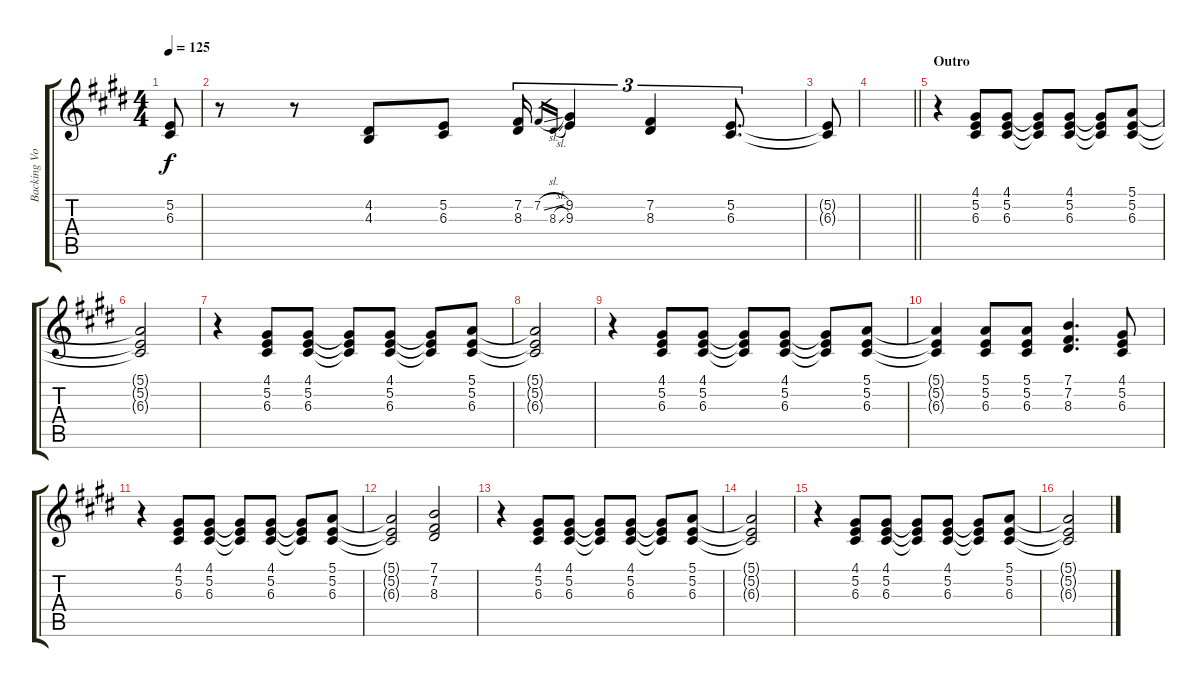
\track ("Backing Vocals" "Backing Vo") {instrument choiraahs}
\staff {score tabs}
\tuning (E4 B3 G3 D3 A2 E2) {hide}
\ts (4 4)
\tempo 125
\clef g2
\ks c#minor
(5.2{t} 6.3{t}).8{dy f} |
r.8 r.8 (4.2 4.3).8 (5.2 6.3).8 (7.2 8.3).16{tu (3 2)} 7.2{sl}.16{gr} 8.3{sl}.16{gr} (9.2 9.3).4{tu (3 2)} (7.2 8.3).4{tu (3 2)} (5.2 6.3).8{d tu (3 2)} |
(5.2{t} 6.3{t}).8 |
\barLineRight lightlight
|
\section ("" "Outro")
r.4{volume 8} (4.1 5.2 6.3).8 (4.1 5.2 6.3).8 (4.1{t} 5.2{t} 6.3{t}).8 (4.1 5.2 6.3).8 (4.1{t} 5.2{t} 6.3{t}).8 (5.1 5.2 6.3).8 |
(5.1{t} 5.2{t} 6.3{t}).2 |
r.4 (4.1 5.2 6.3).8 (4.1 5.2 6.3).8 (4.1{t} 5.2{t} 6.3{t}).8 (4.1 5.2 6.3).8 (4.1{t} 5.2{t} 6.3{t}).8 (5.1 5.2 6.3).8 |
(5.1{t} 5.2{t} 6.3{t}).2 |
r.4 (4.1 5.2 6.3).8 (4.1 5.2 6.3).8 (4.1{t} 5.2{t} 6.3{t}).8 (4.1 5.2 6.3).8 (4.1{t} 5.2{t} 6.3{t}).8 (5.1 5.2 6.3).8 |
(5.1{t} 5.2{t} 6.3{t}).4 (5.1 5.2 6.3).8 (5.1 5.2 6.3).8 (7.1 7.2 8.3).4{d} (4.1 5.2 6.3).8 |
r.4 (4.1 5.2 6.3).8 (4.1 5.2 6.3).8 (4.1{t} 5.2{t} 6.3{t}).8 (4.1 5.2 6.3).8 (4.1{t} 5.2{t} 6.3{t}).8 (5.1 5.2 6.3).8 |
(5.1{t} 5.2{t} 6.3{t}).2 (7.1 7.2 8.3).2 |
r.4{volume 8} (4.1 5.2 6.3).8 (4.1 5.2 6.3).8 (4.1{t} 5.2{t} 6.3{t}).8 (4.1 5.2 6.3).8 (4.1{t} 5.2{t} 6.3{t}).8 (5.1 5.2 6.3).8 |
(5.1{t} 5.2{t} 6.3{t}).2 |
r.4 (4.1 5.2 6.3).8 (4.1 5.2 6.3).8 (4.1{t} 5.2{t} 6.3{t}).8 (4.1 5.2 6.3).8 (4.1{t} 5.2{t} 6.3{t}).8 (5.1 5.2 6.3).8 |
(5.1{t} 5.2{t} 6.3{t}).2
